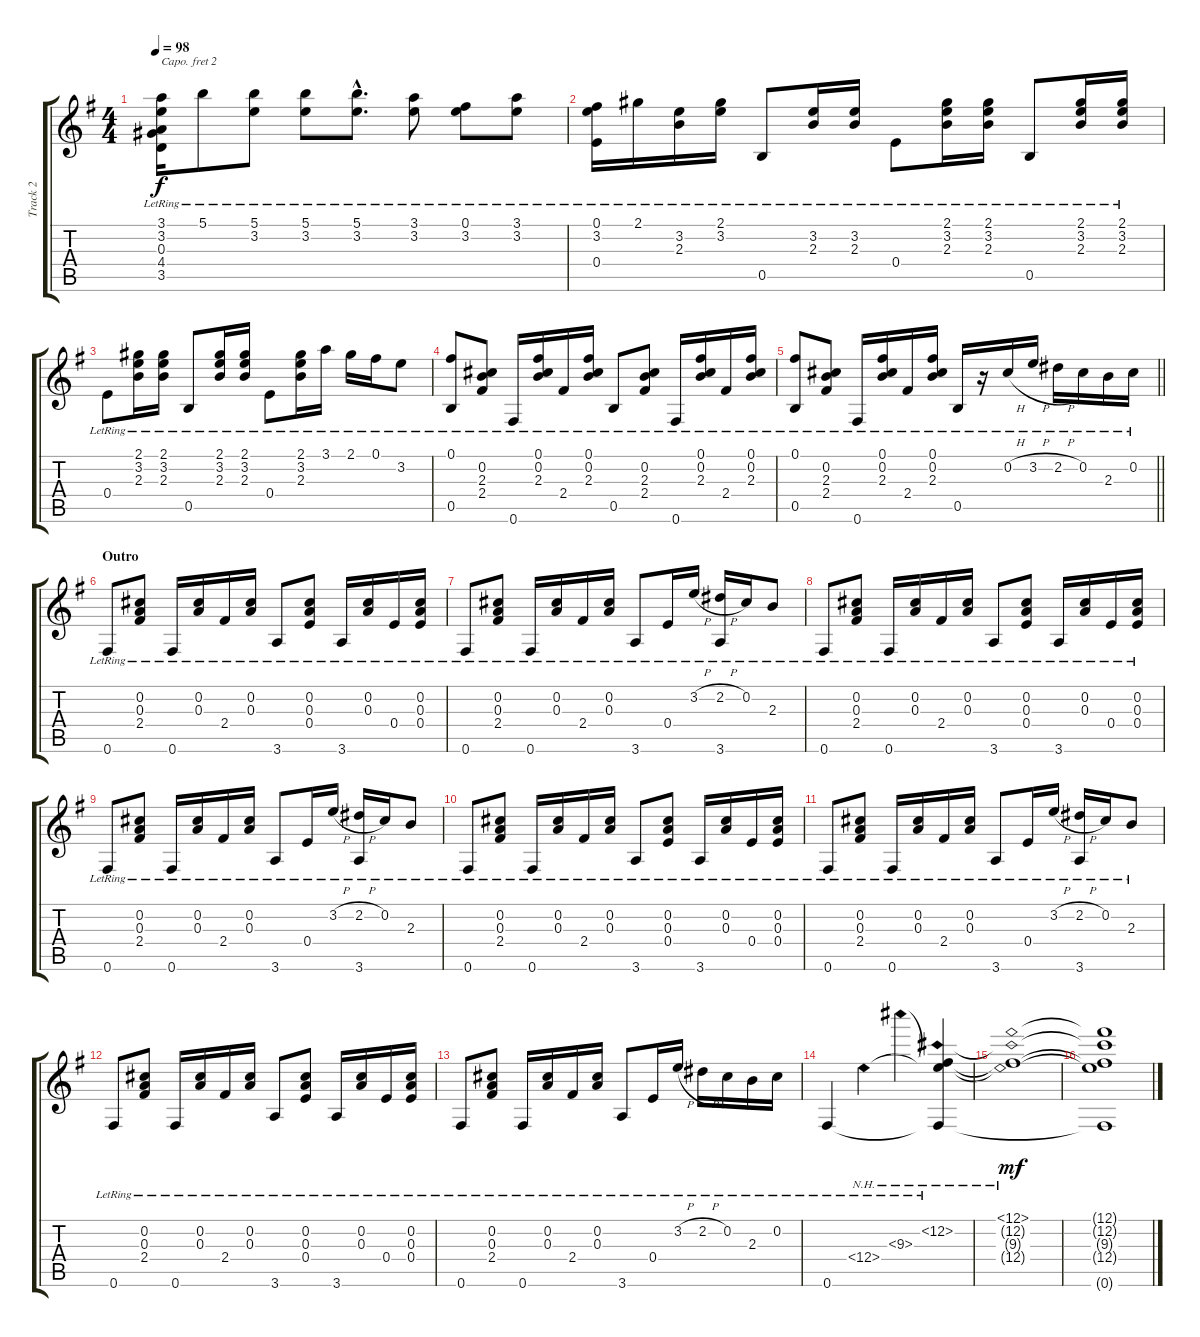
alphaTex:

\track ("Track 2" "Track 2") {instrument acousticguitarsteel}
\staff {score tabs}
\capo 2
\tuning (E4 B3 G3 D3 A2 E2) {hide}
\ts (4 4)
\tempo 98
\clef g2
\ks g
(3.1{lr} 3.2{lr} 0.3{lr} 4.4{lr} 3.5{lr}).16{dy f} 5.1{lr}.8 (5.1{lr} 3.2{lr}).8 (5.1{lr} 3.2{lr}).8 (5.1{hac lr} 3.2{hac lr}).8{d} (3.1{lr} 3.2{lr}).8 (0.1{lr} 3.2{lr}).8 (3.1{lr} 3.2{lr}).8 |
(0.1{lr} 3.2{lr} 0.4{lr}).16 2.1{lr}.16 (3.2{lr} 2.3{lr}).16 (2.1{lr} 3.2{lr}).16 0.5{lr}.8 (3.2{lr} 2.3{lr}).16 (3.2{lr} 2.3{lr}).16 0.4{lr}.8 (2.1{lr} 3.2{lr} 2.3{lr}).16 (2.1{lr} 3.2{lr} 2.3{lr}).16 0.5{lr}.8 (2.1{lr} 3.2{lr} 2.3{lr}).16 (2.1{lr} 3.2{lr} 2.3{lr}).16 |
0.4{lr}.8 (2.1{lr} 3.2{lr} 2.3{lr}).16 (2.1{lr} 3.2{lr} 2.3{lr}).16 0.5{lr}.8 (2.1{lr} 3.2{lr} 2.3{lr}).16 (2.1{lr} 3.2{lr} 2.3{lr}).16 0.4{lr}.8 (2.1{lr} 3.2{lr} 2.3{lr}).16 3.1{lr}.16 2.1{lr}.16 0.1{lr}.16 3.2{lr}.8 |
(0.1{lr} 0.5{lr}).8 (0.2{lr} 2.3{lr} 2.4{lr}).8 0.6{lr}.16 (0.1{lr} 0.2{lr} 2.3{lr}).16 2.4{lr}.16 (0.1{lr} 0.2{lr} 2.3{lr}).16 0.5{lr}.8 (0.2{lr} 2.3{lr} 2.4{lr}).8 0.6{lr}.16 (0.1{lr} 0.2{lr} 2.3{lr}).16 2.4{lr}.16 (0.1{lr} 0.2{lr} 2.3{lr}).16 |
\barLineRight lightlight
(0.1{lr} 0.5{lr}).8 (0.2{lr} 2.3{lr} 2.4{lr}).8 0.6{lr}.16 (0.1{lr} 0.2{lr} 2.3{lr}).16 2.4{lr}.16 (0.1{lr} 0.2{lr} 2.3{lr}).16 0.5{lr}.16 r.16 0.2{h lr}.16 3.2{h lr}.16 2.2{h lr}.16 0.2{lr}.16 2.3{lr}.16 0.2{lr}.16 |
\section ("" "Outro")
0.6{lr}.8 (0.2{lr} 0.3{lr} 2.4{lr}).8 0.6{lr}.16 (0.2{lr} 0.3{lr}).16 2.4{lr}.16 (0.2{lr} 0.3{lr}).16 3.6{lr}.8 (0.2{lr} 0.3{lr} 0.4{lr}).8 3.6{lr}.16 (0.2{lr} 0.3{lr}).16 0.4{lr}.16 (0.2{lr} 0.3{lr} 0.4{lr}).16 |
0.6{lr}.8 (0.2{lr} 0.3{lr} 2.4{lr}).8 0.6{lr}.16 (0.2{lr} 0.3{lr}).16 2.4{lr}.16 (0.2{lr} 0.3{lr}).16 3.6{lr}.8 0.4{lr}.16 3.2{h lr}.16 (2.2{h lr} 3.6{lr}).16 0.2{lr}.16 2.3{lr}.8 |
0.6{lr}.8 (0.2{lr} 0.3{lr} 2.4{lr}).8 0.6{lr}.16 (0.2{lr} 0.3{lr}).16 2.4{lr}.16 (0.2{lr} 0.3{lr}).16 3.6{lr}.8 (0.2{lr} 0.3{lr} 0.4{lr}).8 3.6{lr}.16 (0.2{lr} 0.3{lr}).16 0.4{lr}.16 (0.2{lr} 0.3{lr} 0.4{lr}).16 |
0.6{lr}.8 (0.2{lr} 0.3{lr} 2.4{lr}).8 0.6{lr}.16 (0.2{lr} 0.3{lr}).16 2.4{lr}.16 (0.2{lr} 0.3{lr}).16 3.6{lr}.8 0.4{lr}.16 3.2{h lr}.16 (2.2{h lr} 3.6{lr}).16 0.2{lr}.16 2.3{lr}.8 |
0.6{lr}.8 (0.2{lr} 0.3{lr} 2.4{lr}).8 0.6{lr}.16 (0.2{lr} 0.3{lr}).16 2.4{lr}.16 (0.2{lr} 0.3{lr}).16 3.6{lr}.8 (0.2{lr} 0.3{lr} 0.4{lr}).8 3.6{lr}.16 (0.2{lr} 0.3{lr}).16 0.4{lr}.16 (0.2{lr} 0.3{lr} 0.4{lr}).16 |
0.6{lr}.8 (0.2{lr} 0.3{lr} 2.4{lr}).8 0.6{lr}.16 (0.2{lr} 0.3{lr}).16 2.4{lr}.16 (0.2{lr} 0.3{lr}).16 3.6{lr}.8 0.4{lr}.16 3.2{h lr}.16 (2.2{h lr} 3.6{lr}).16 0.2{lr}.16 2.3{lr}.8 |
0.6{lr}.8 (0.2{lr} 0.3{lr} 2.4{lr}).8 0.6{lr}.16 (0.2{lr} 0.3{lr}).16 2.4{lr}.16 (0.2{lr} 0.3{lr}).16 3.6{lr}.8 (0.2{lr} 0.3{lr} 0.4{lr}).8 3.6{lr}.16 (0.2{lr} 0.3{lr}).16 0.4{lr}.16 (0.2{lr} 0.3{lr} 0.4{lr}).16 |
0.6{lr}.8 (0.2{lr} 0.3{lr} 2.4{lr}).8 0.6{lr}.16 (0.2{lr} 0.3{lr}).16 2.4{lr}.16 (0.2{lr} 0.3{lr}).16 3.6{lr}.8 0.4{lr}.16 3.2{h lr}.16 2.2{h lr}.16 0.2{lr}.16 2.3{lr}.16 0.2{lr}.16 |
0.6{lr}.4 12.4{nh lr}.4 9.3{nh lr}.4 (12.2{nh lr} 9.3{t} 12.4{t} 0.6{t}).4 |
(12.1{nh} 12.2{nh t} 9.3{t} 12.4{nh t}).1{dy mf} |
(12.1{t} 12.2{t} 9.3{t} 12.4{t} 0.6{t}).1
